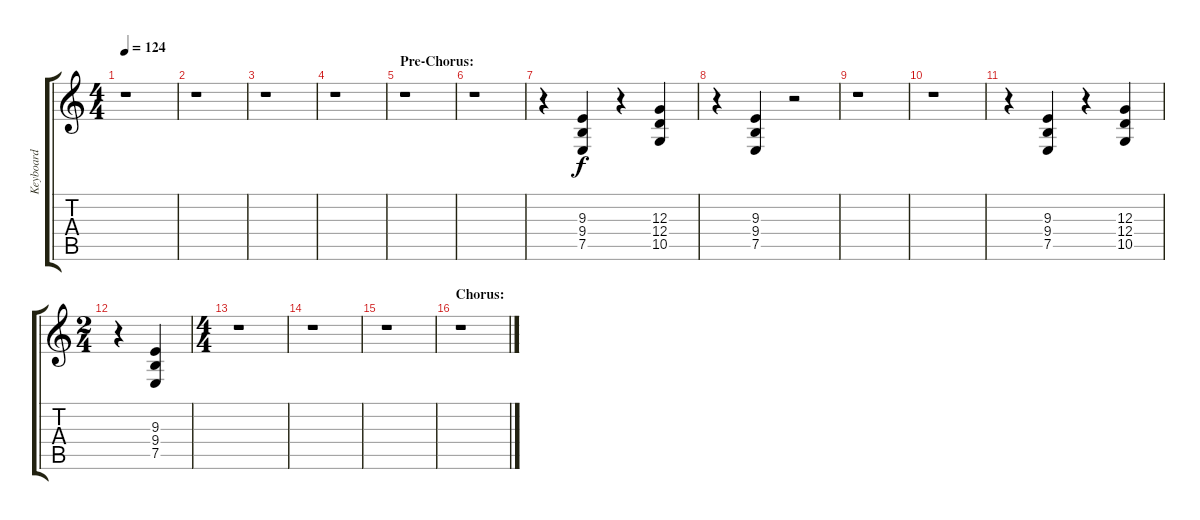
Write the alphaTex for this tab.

\track ("Keyboard" "Keyboard") {instrument stringensemble1}
\staff {score tabs}
\tuning (E4 B3 G3 D3 A2 E2) {hide}
\ts (4 4)
\tempo 124
\clef g2
\ks c
r.1{dy f} |
r.1 |
r.1 |
r.1 |
\section ("" "Pre-Chorus:")
r.1 |
r.1 |
r.4{volume 10 instrument orchestrahit} (9.3 9.4 7.5).4 r.4 (12.3 12.4 10.5).4 |
r.4 (9.3 9.4 7.5).4 r.2 |
r.1 |
r.1 |
r.4{volume 10 instrument orchestrahit} (9.3 9.4 7.5).4 r.4 (12.3 12.4 10.5).4 |
\ts (2 4)
r.4 (9.3 9.4 7.5).4 |
\ts (4 4)
r.1 |
r.1 |
r.1 |
\section ("" "Chorus:")
r.1
